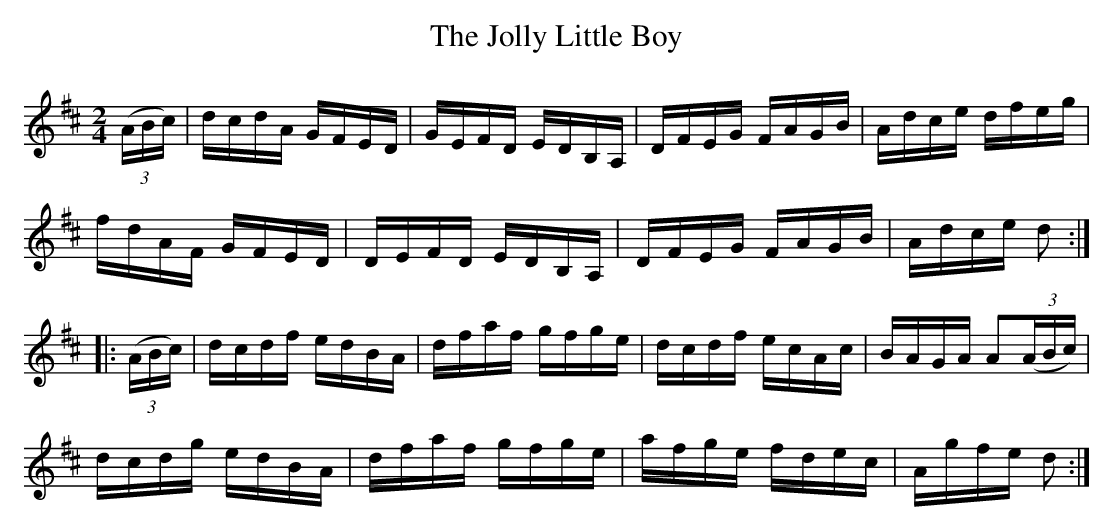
X:1
T: The Jolly Little Boy
M: 2/4
L: 1/16
K: D
   ((3ABc) | dcdA GFED | GEFD EDB,A, | DFEG FAGB | Adce dfeg |
             fdAF GFED | DEFD EDB,A, | DFEG FAGB | Adce d2  :|
|: ((3ABc) | dcdf edBA | dfaf  gfge  | dcdf ecAc | BAGA A2((3ABc) |
             dcdg edBA | dfaf  gfge  | afge fdec | Agfe d2  :|
